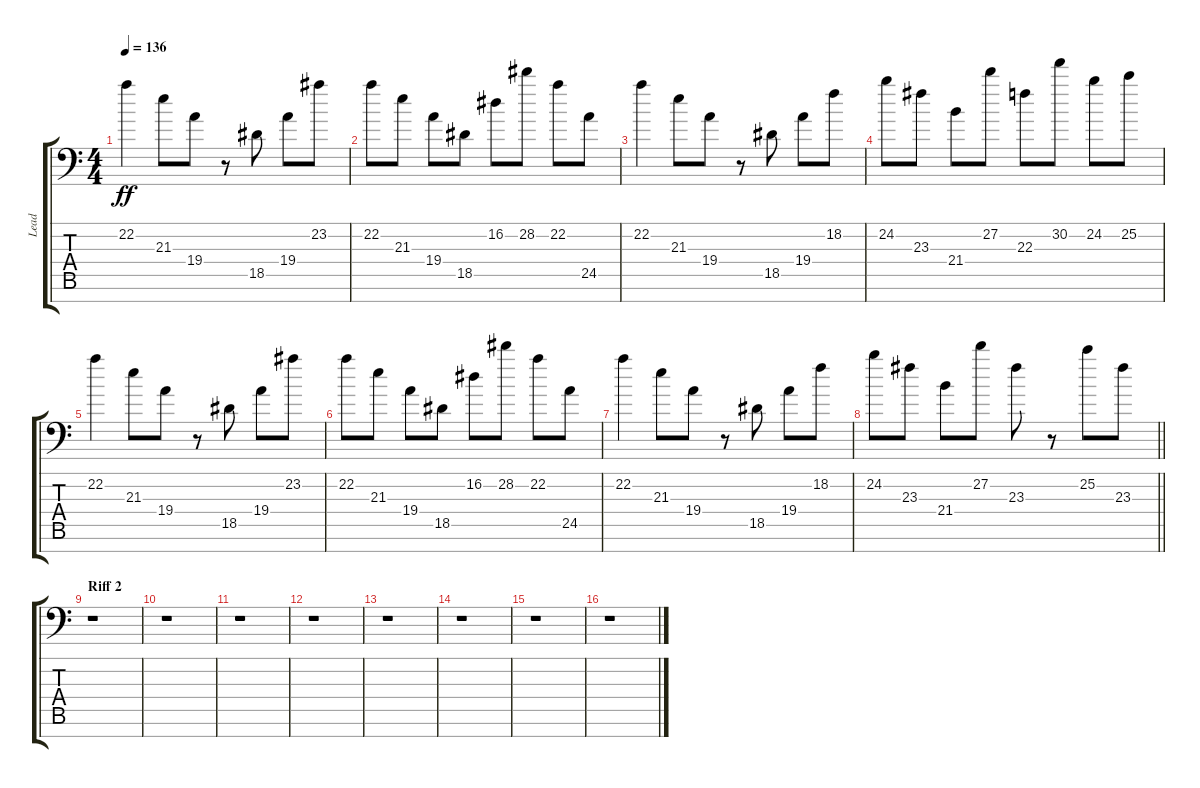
\track ("Lead " "Lead ") {instrument lead5charang}
\staff {score tabs}
\tuning (C8 B3 G3 D3 A2 E2 C-1) {hide}
\ts (4 4)
\tempo 136
\clef f4
\ks c
22.2.4{dy ff} 21.3.8 19.4.8 r.8 18.5.8 19.4.8 23.2.8 |
22.2.8 21.3.8 19.4.8 18.5.8 16.2.8 28.2.8 22.2.8 24.5.8 |
22.2.4 21.3.8 19.4.8 r.8 18.5.8 19.4.8 18.2.8 |
24.2.8 23.3.8 21.4.8 27.2.8 22.3.8 30.2.8 24.2.8 25.2.8 |
22.2.4 21.3.8 19.4.8 r.8 18.5.8 19.4.8 23.2.8 |
22.2.8 21.3.8 19.4.8 18.5.8 16.2.8 28.2.8 22.2.8 24.5.8 |
22.2.4 21.3.8 19.4.8 r.8 18.5.8 19.4.8 18.2.8 |
\barLineRight lightlight
24.2.8 23.3.8 21.4.8 27.2.8 23.3.8 r.8 25.2.8 23.3.8 |
\section ("" "Riff 2")
r.1 |
r.1 |
r.1 |
r.1 |
r.1 |
r.1 |
r.1 |
r.1
